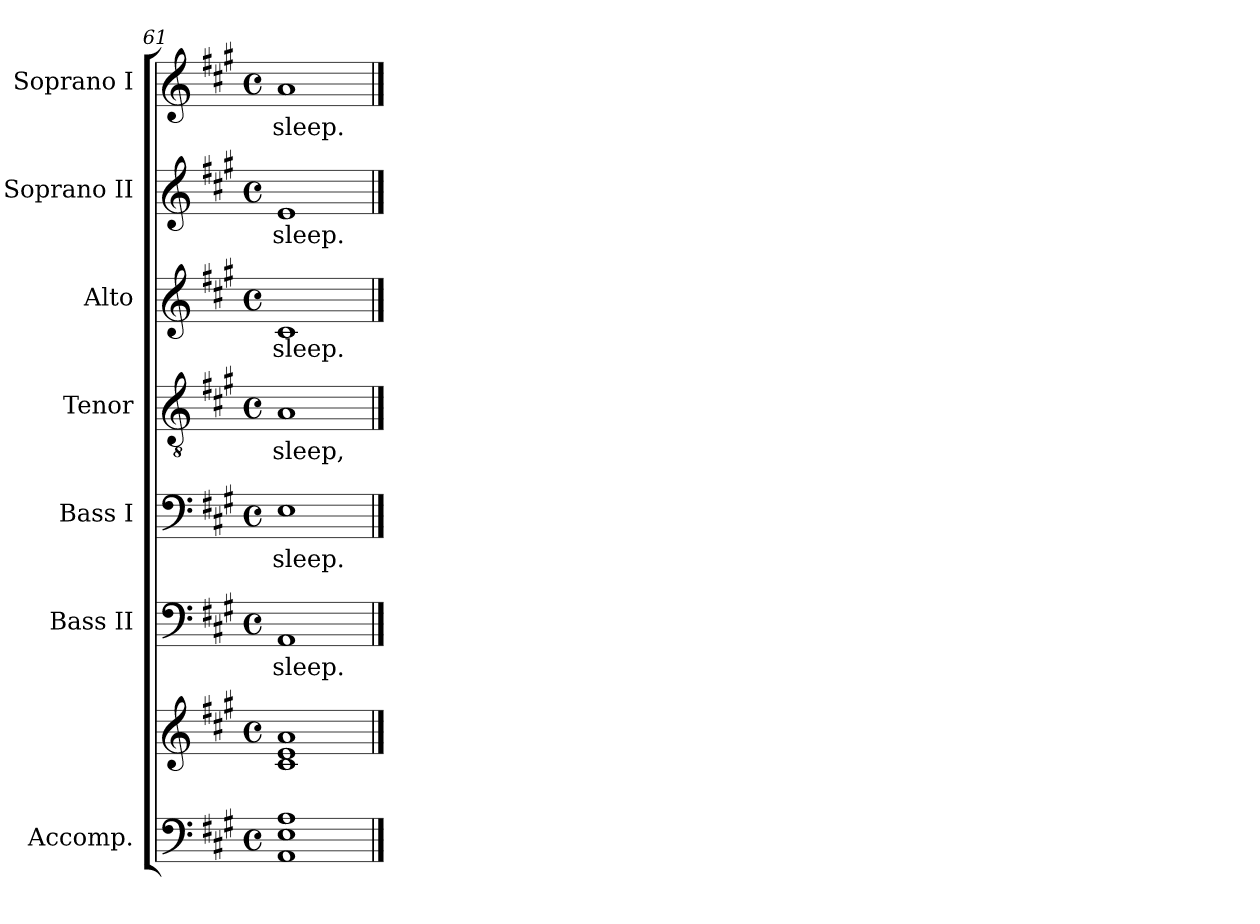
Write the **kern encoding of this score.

**kern	**kern	**kern	**text	**kern	**text	**kern	**text	**kern	**text	**kern	**text	**kern	**text
*part7	*part7	*part6	*part6	*part5	*part5	*part4	*part4	*part3	*part3	*part2	*part2	*part1	*part1
*staff8	*staff7	*staff6	*staff6	*staff5	*staff5	*staff4	*staff4	*staff3	*staff3	*staff2	*staff2	*staff1	*staff1
*I"Accomp.	*	*I"Bass II	*	*I"Bass I	*	*I"Tenor	*	*I"Alto	*	*I"Soprano II	*	*I"Soprano I	*
*	*	*I'B II	*	*I'B I	*	*I'T	*	*I'A	*	*I'S II	*	*I'S I	*
*clefF4	*clefG2	*clefF4	*	*clefF4	*	*clefGv2	*	*clefG2	*	*clefG2	*	*clefG2	*
*k[f#c#g#]	*k[f#c#g#]	*k[f#c#g#]	*	*k[f#c#g#]	*	*k[f#c#g#]	*	*k[f#c#g#]	*	*k[f#c#g#]	*	*k[f#c#g#]	*
*A:	*A:	*A:	*	*A:	*	*A:	*	*A:	*	*A:	*	*A:	*
*M4/4	*M4/4	*M4/4	*	*M4/4	*	*M4/4	*	*M4/4	*	*M4/4	*	*M4/4	*
*met(c)	*met(c)	*met(c)	*	*met(c)	*	*met(c)	*	*met(c)	*	*met(c)	*	*met(c)	*
=61	=61	=61	=61	=61	=61	=61	=61	=61	=61	=61	=61	=61	=61
*	*^	*	*	*	*	*	*	*	*	*	*	*	*
!	!	!	!	!LO:LY:b	!	!LO:LY:b	!	!LO:LY:b	!	!LO:LY:b	!	!LO:LY:b	!	!LO:LY:b
1AA 1E 1A	1c#/ 1e/ 1a/	1ryy	1AA	-sleep.	1E	-sleep.	1A	-sleep,	1c#	-sleep.	1e	-sleep.	1a	-sleep.
*	*v	*v	*	*	*	*	*	*	*	*	*	*	*	*
==	==	==	==	==	==	==	==	==	==	==	==	==	==
*-	*-	*-	*-	*-	*-	*-	*-	*-	*-	*-	*-	*-	*-
